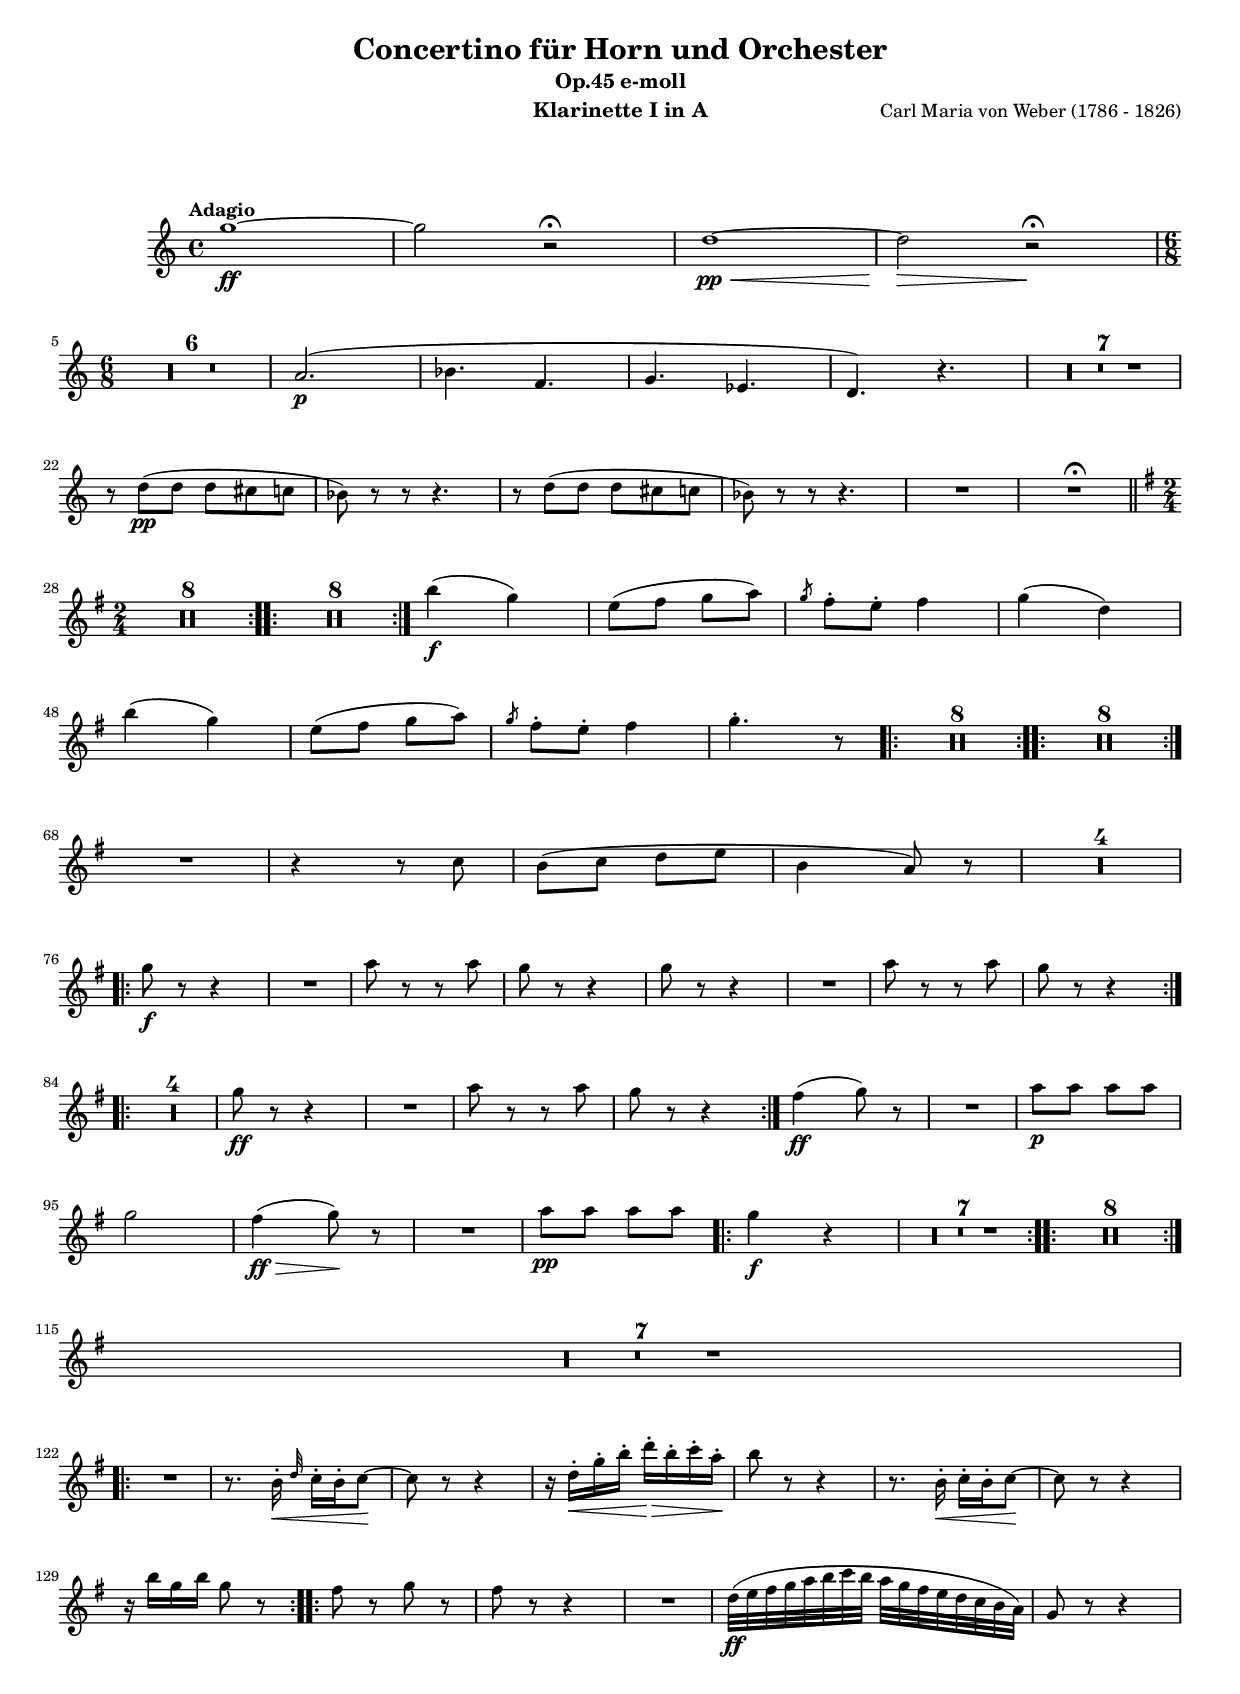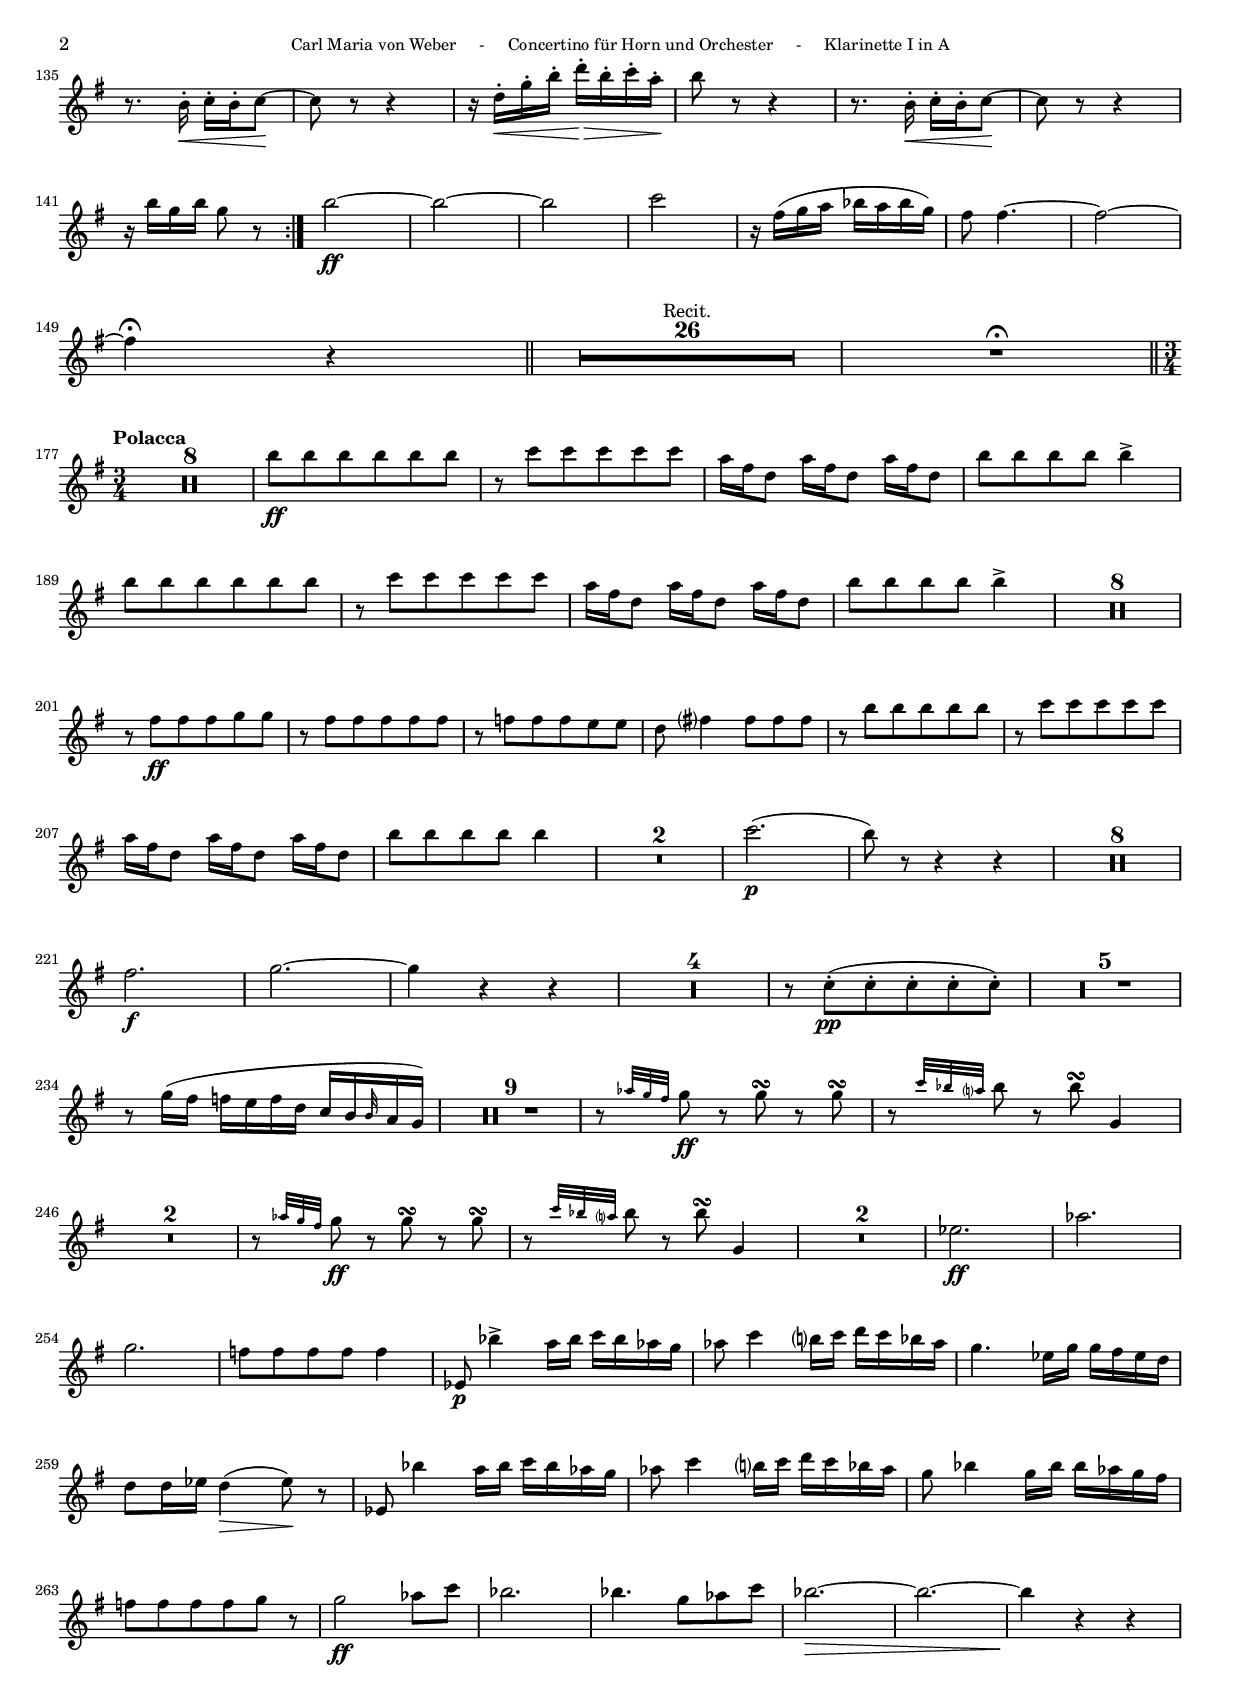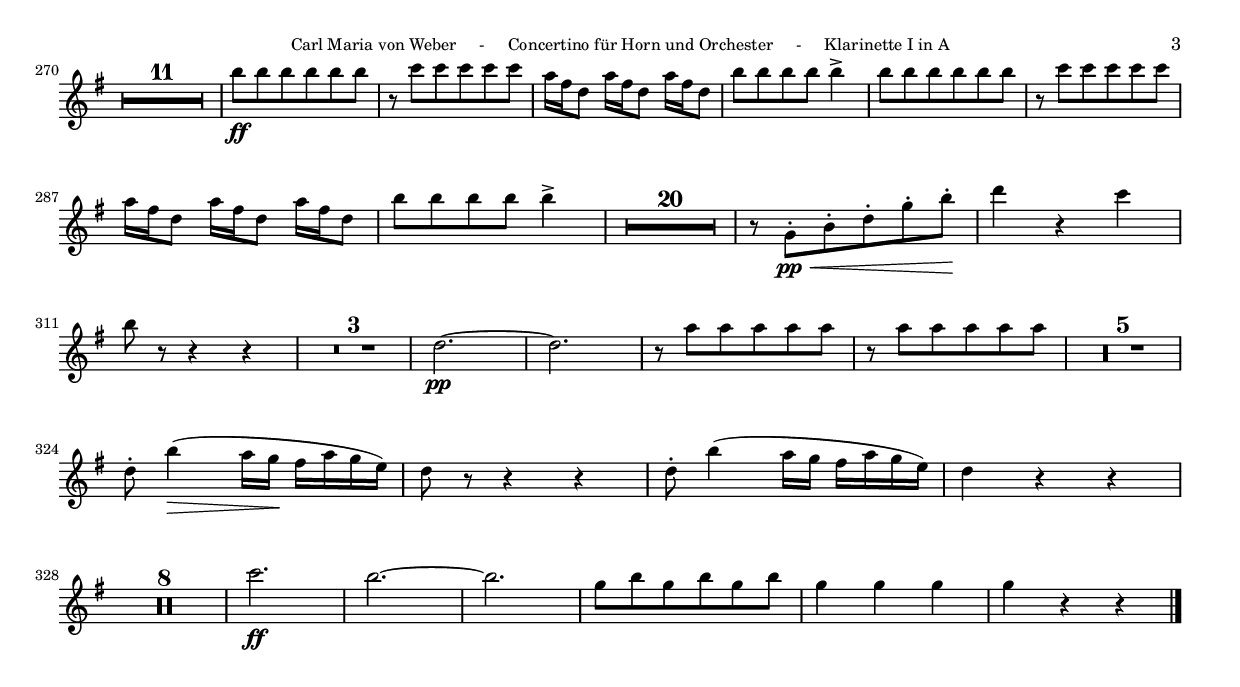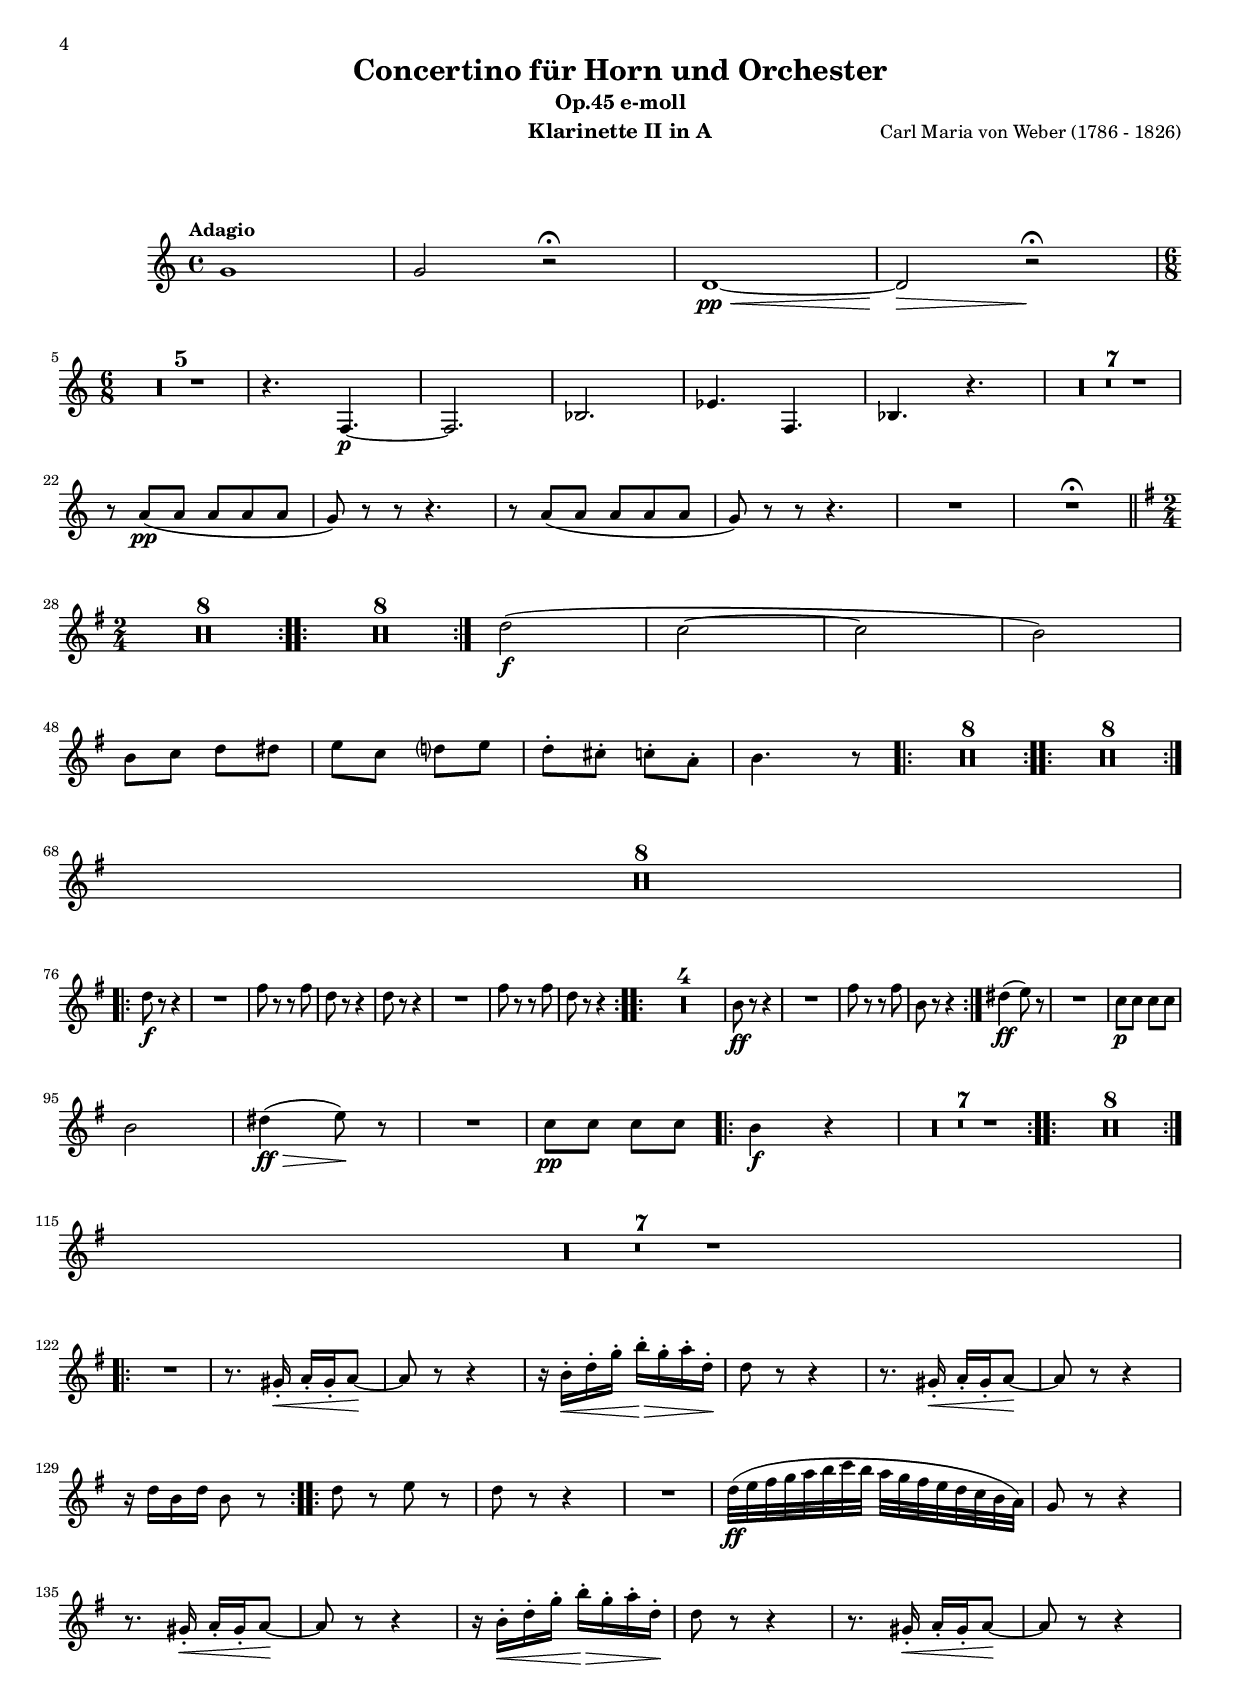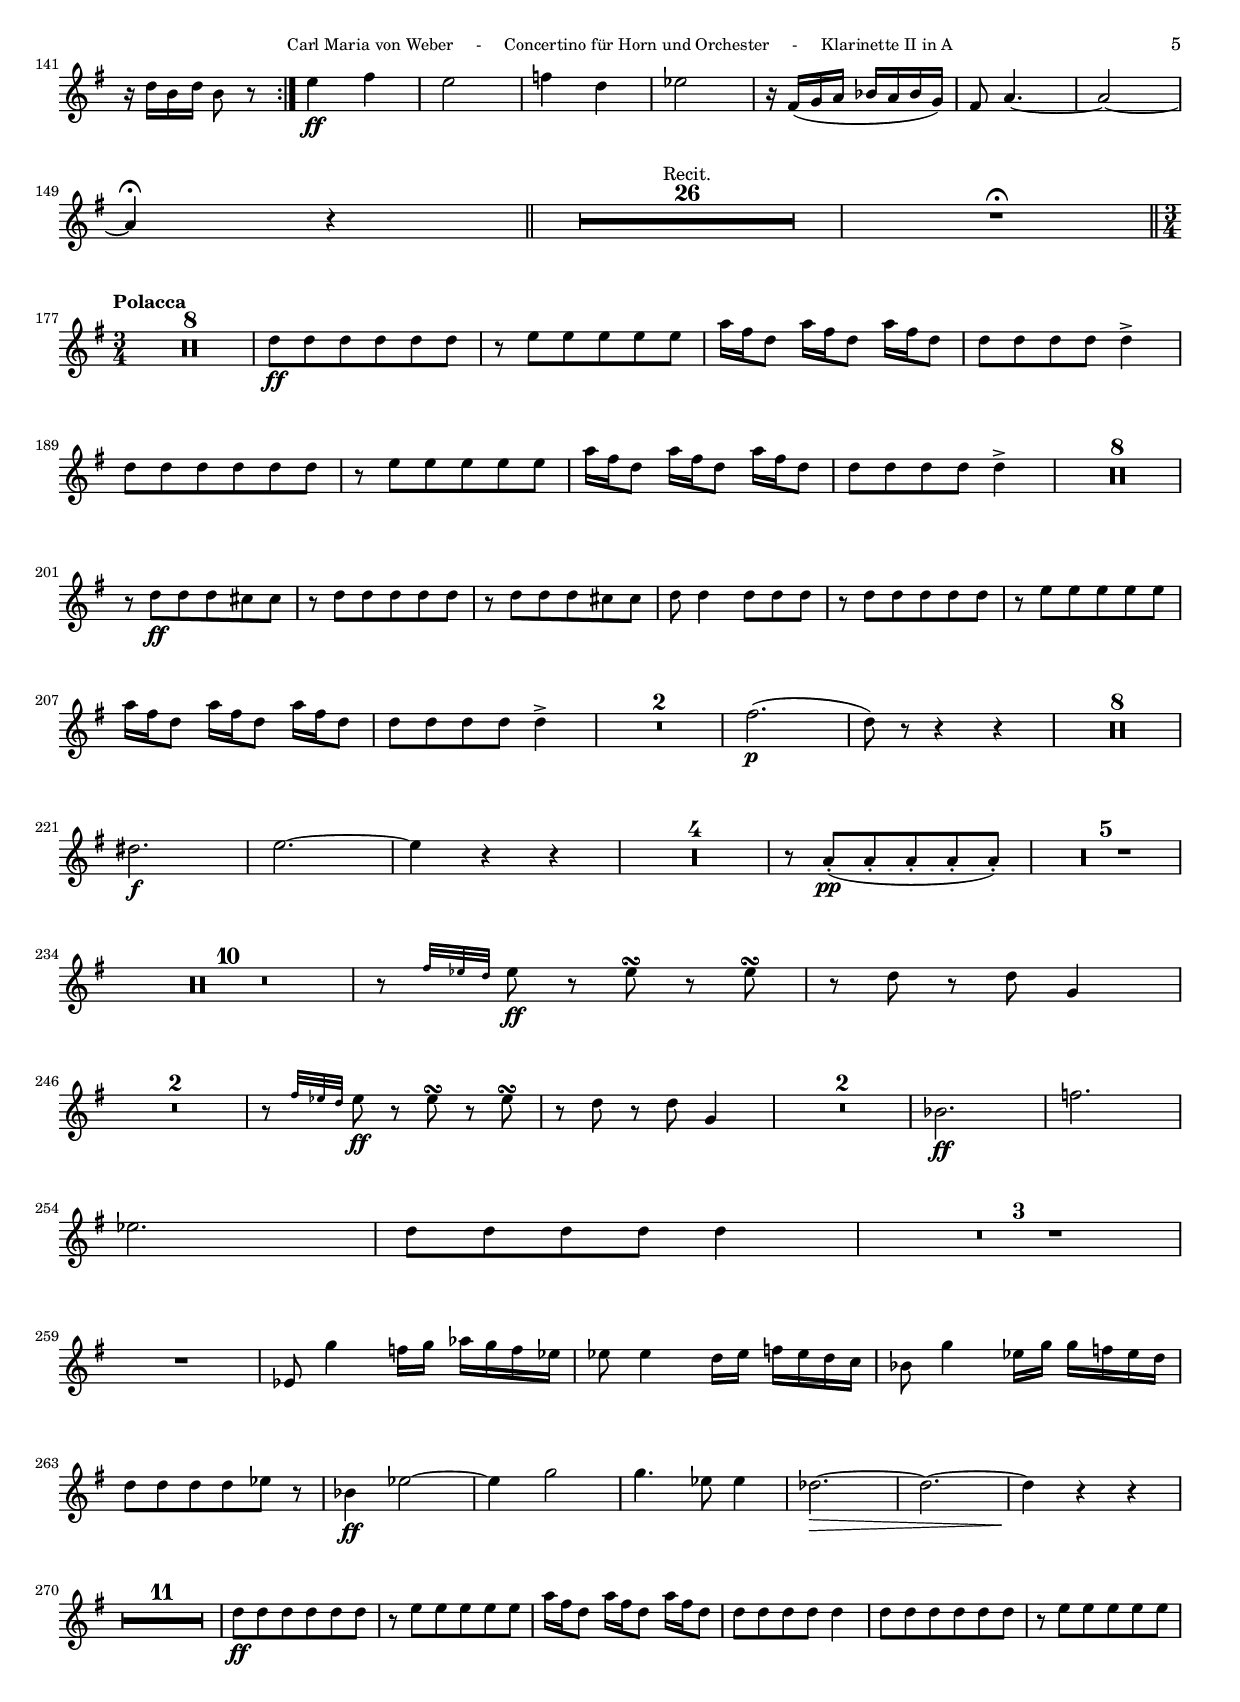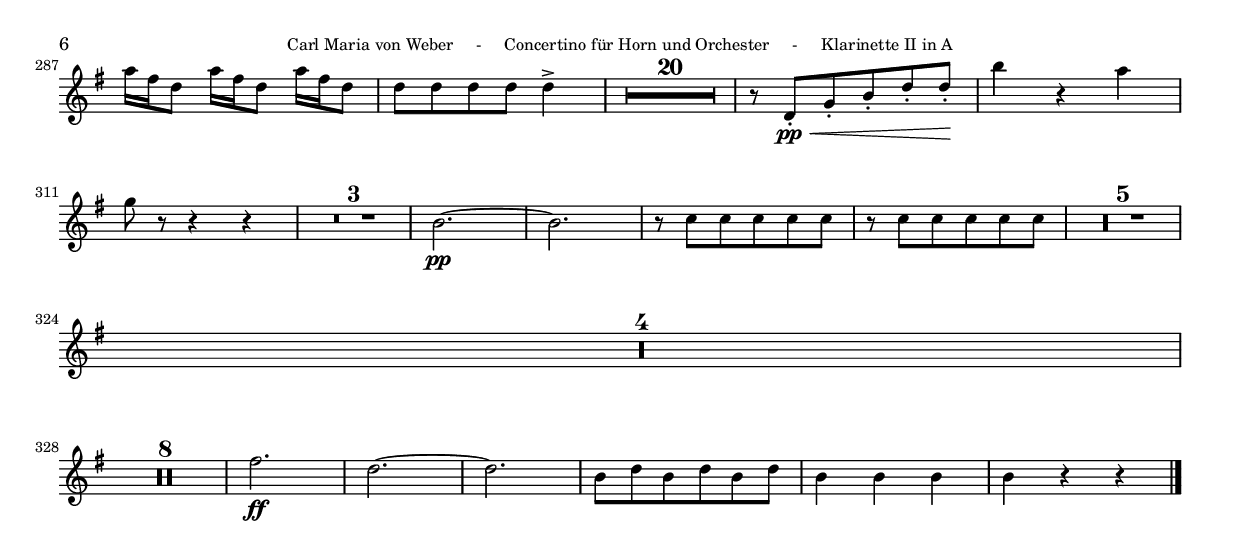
\version "2.18.2"
\language "deutsch"

\paper {
    top-margin = 10\mm
    bottom-margin = 10\mm
    left-margin = 10\mm
    right-margin = 10\mm
    ragged-last = ##f
}

\header{
  title = "Concertino für Horn und Orchester"
  subtitle = "Op.45 e-moll"
  composerShort = "Carl Maria von Weber"
  composer = "Carl Maria von Weber (1786 - 1826)"
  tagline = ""
}

% Adapt this for automatic line-breaks
mBreak = {}
mBreak = { \break }
#(set-global-staff-size 16)

% Useful snippets
pCresc = _\markup { \dynamic p \italic "cresc." }
mfDim = _\markup { \dynamic mf \italic "dim." }
fCantabile = _\markup { \dynamic f \italic "cantabile" }
smorz = _\markup { \italic "smorz." }
sempreFf = _\markup { \italic "sempre" \dynamic ff }
sempreFff = _\markup { \italic "sempre" \dynamic fff }
pocoF = _\markup { \italic "poco" \dynamic f }
ffz = _\markup { \dynamic { ffz } } 
crescMolto = _\markup { \italic "cresc. molto" }
pMoltoCresc = _\markup { \dynamic p \italic "molto cresc." }
sempreCresc = _\markup { \italic "sempre cresc." }
ppEspr = _\markup { \dynamic pp \italic "espr." }
ppiuEspress = _\markup { \dynamic p \italic "più espress." }
pocoCresc = _\markup { \italic "poco cresc." }
mfEspress = _\markup { \dynamic mf \italic "espress." }
pEspress = _\markup { \dynamic p \italic "espress." }
string = ^\markup { \italic "string." }
stringendo = ^\markup { \italic "stringendo" }
pocoString = ^\markup { \italic "poco string." }
sempreStringendo = ^\markup { \italic "sempre stringendo" }
sempreString = ^\markup { \italic "sempre string." }
tuttaForza = _\markup { \italic "tutta forza" }
allargando = _\markup { \italic "allargando" }
pocoMenoMosso = ^\markup {\italic \bold {"Poco meno mosso."} }
rit = ^\markup {\italic {"rit."} }
rall = ^\markup {\italic {"rall."} }
riten = ^\markup {\italic {"riten."} }
ritATempo = ^\markup { \center-align \italic {"  rit. a tempo"} }
aTempo = ^\markup { \italic {"a tempo"} }
moltoRit = ^\markup { \italic {"molto rit."} }
pocoRit = ^\markup {\italic {"poco rit."} }
pocoRiten = ^\markup {\italic {"poco riten."} }
sec = ^\markup {\italic {"sec."} }
pocoRall = ^\markup {\italic {"poco rall."} }
pocoAPocoRall = ^\markup {\italic {"poco a poco rall."} }
pocoAPocoAccel = ^\markup {\italic {"poco a poco accel."} }
pocoAPocoAccelAlD = ^\markup {\italic {"poco a poco accel. al D"} }
sempreAccel = ^\markup {\italic {"sempre accel."} }
solo = ^\markup { "Solo" }
piuF = _\markup { \italic "più" \dynamic f }
piuP = _\markup { \italic "più" \dynamic p }
lento = ^\markup { \italic "Lento" }
accel = ^\markup { \bold { "accel." } }
tempoPrimo = ^\markup { \italic { "Tempo I" } }

% Adapted from http://lsr.di.unimi.it/LSR/Snippet?id=655
% Make title, subtitle, instrument appear on pages other than the first
#(define (part-not-first-page layout props arg)
   (if (not (= (chain-assoc-get 'page:page-number props -1)
               (ly:output-def-lookup layout 'first-page-number)))
       (interpret-markup layout props arg)
       empty-stencil))

\paper {
  oddHeaderMarkup = \markup
  \fill-line {
    " "
    \on-the-fly #part-not-first-page \fontsize #-1.0 \concat {
      \fromproperty #'header:composerShort
      "     -     "
      \fromproperty #'header:title
      "     -     "
      \fromproperty #'header:instrument
    }
    \on-the-fly #print-page-number-check-first \fromproperty #'page:page-number-string
  }
  evenHeaderMarkup = \markup
  \fill-line {
    \on-the-fly #print-page-number-check-first \fromproperty #'page:page-number-string
    \on-the-fly #part-not-first-page \fontsize #-1.0 \concat {
      \fromproperty #'header:composerShort
      "     -     "
      \fromproperty #'header:title
      "     -     "
      \fromproperty #'header:instrument
    }
    " "
  }
  % Distance between title stuff and music
  markup-system-spacing.basic-distance = #12
  markup-system-spacing.minimum-distance = #12
  markup-system-spacing.padding = #10
  % Distance between music systems
  system-system-spacing.basic-distance = #14
  system-system-spacing.minimum-distance = #14
  % system-system-spacing.padding = #10
  
}

% ---------------------------------------------------------

clarinet_I = {
  \set Score.markFormatter = #format-mark-alphabet
  \accidentalStyle Score.modern-cautionary
  \compressFullBarRests
  \defaultTimeSignature
  \time 4/4
  \tempo "Adagio"
  \key c \major
  \clef violin
  \relative c' {
    % p1 1
    g''1\ff~ |
    g2 r \fermata |
    d1\pp\<~ |
    d2\> r\! \fermata
    \mBreak
    
    % p1 2
    \time 6/8
    R1*6/8*6 |
    a2.(\p |
    b4. f |
    g4. es |
    d4.) r |
    R1*6/8*7 |
    \mBreak
    
    %p1 3
    r8 d'(\pp d d cis c |
    b8) r8 r r4. |
    r8 d( d d cis c |
    b8) r8 r r4. |
    R1*6/8 |
    R1*6/8  \fermataMarkup |
    \bar "||"
    \mBreak
    
    %p1 4
    \time 2/4
    \key g \major
    \repeat volta 2 {
      R1*2/4*8
    }
    \repeat volta 2 {
      R1*2/4*8
    }
    h'4(\f g) |
    e8( fis g a) |
    \slashedGrace g8 fis8-. e-. fis4 |
    g4( d) |
    \mBreak
    
    %p1 5
    h'4( g) |
    e8( fis g a) |
    \slashedGrace g8 fis8-. e-. fis4 |
    g4.-. r8 |
    \repeat volta 2 {
      R1*2/4*8
    }
    \repeat volta 2 {
      R1*2/4*8
    }
    \mBreak
    
    %p1 6
    R1*2/4 |
    r4 r8 c, |
    h( c d e |
    h4 a8) r |
    R1*2/4*4 |
    \mBreak
    
    %p1 7
    \repeat volta 2 {
      g'8\f r r4 |
      R1*2/4 |
      a8 r r a |
      g8 r r4 |
      g8 r r4 |
      R1*2/4 |
      a8 r r a |
      g8 r r4 |
    }
    \mBreak
    
    %p1 8
    \repeat volta 4 {
      R1*2/4*4 |
      g8\ff r r4 |
      R1*2/4 |
      a8 r r a |
      g8 r r4 |
    }
    fis4(\ff g8) r |
    R1*2/4 |
    a8\p a a a |
    \mBreak
    
    %p1 9
    g2 |
    fis4(\ff\> g8)\! r |
    R1*2/4 |
    a8\pp a a a |
    \repeat volta 2 {
      g4\f r |
      R1*2/4*7 |
    }
    \repeat volta 2 {
      R1*2/4*8 |
    }
    \mBreak
    
    %p1 10
    R1*2/4*7
    \mBreak
    
    %p2 1
    \repeat volta 2 {
      R1*2/4 |
      r8. h,16-.\< \grace d32 c16-. h-. c8~\! |
      c8 r r4 |
      r16 d-.\< g-. h-. d-.\> h-. c-. a-.\! |
      h8 r r4 |
      r8. h,16-.\< c-. h-. c8~\! |
      c8 r r4 |
      \mBreak
      
      %p2 2
      r16 h' g h g8 r |
    }
    \repeat volta 2 {
      fis8 r g r |
      fis8 r r4 |
      R1*2/4 |
      d32\ff( e fis g a h c h a g fis e d c h a) |
      g8 r r4 |
      \mBreak

      %p2 3
      r8. h16-.\< c-. h-. c8~\! |
      c8 r r4 |
      r16 d-.\< g-. h-. d-.\> h-. c-. a-.\! |
      h8 r r4 |
      r8. h,16-.\< c-. h-. c8~\! |
      c8 r r4 |
      \mBreak

      %p2 4
      r16 h' g h g8 r |
    }
    h2~\ff |
    h2~ |
    h2 |
    c2 |
    r16 fis,( g a b a b g) |
    fis8 fis4.~ |
    fis2~ |
    \mBreak
    
    %p2 5
    fis4\fermata r |
    \bar "||"
    R1*2/4*26 ^\markup { "Recit." } |
    R1*2/4\fermataMarkup
    \bar "||"
    \mBreak
    
    %p2 6
    \time 3/4
    \tempo "Polacca"
    R1*3/4*8 |
    h8\ff \repeat unfold 5 { h8 } |
    r8 \repeat unfold 5 { c8 } |
    \repeat unfold 3 { a16 fis d8 } |
    \repeat unfold 4 h'8 h4-> |
    \mBreak
    
    %p2 7
    h8 \repeat unfold 5 { h8 } |
    r8 \repeat unfold 5 { c8 } |
    \repeat unfold 3 { a16 fis d8 } |
    \repeat unfold 4 h'8 h4-> |
    R1*3/4*8 |
    \mBreak
    
    %p2 8
    r8 fis\ff fis fis g g |
    r8 \repeat unfold 5 { fis } |
    r8 \repeat unfold 3 f e e |
    d8 fis4 \repeat unfold 3 fis8 |
    r8 \repeat unfold 5 h |
    r8 \repeat unfold 5 c |
    \mBreak
    
    %p2 9
    \repeat unfold 3 { a16 fis d8 } |
    \repeat unfold 4 h'8 h4 |
    R1*3/4*2 |
    c2.(\p |
    h8) r8 r4 r |
    R1*3/4*8 |
    \mBreak
    
    %p2 10
    fis2.\f |
    g2.~ |
    g4 r r |
    R1*3/4*4 |
    r8 c,8-.(\pp \repeat unfold 3 c-. c-.)|
    R1*3/4*5 |
    \mBreak
    
    %p3 1
    r8 g'16( fis f e f d c h \grace h32 a16 g) |
    R1*3/4*9 |
    r8 \grace { as'32 g fis } g8\ff r g\turn r g\turn |
    r8 \grace { c32 b a } b8 r b\turn g,4 |
    \mBreak
    
    %p3 2
    R1*3/4*2 |
    r8 \grace { as'32 g fis } g8\ff r g\turn r g\turn |
    r8 \grace { c32 b a } b8 r b\turn g,4 |
    R1*3/4*2 |
    es'2.\ff |
    as2. |
    \mBreak
    
    %p3 3
    g2. |
    \repeat unfold 4 f8 f4 |
    es,8\p b''4-> a16 b c b as g |
    as8 c4 h16 c d c b as |
    g4. es16 g g fis es d |
    \mBreak
    
    %p3 4
    d8 d16 es d4(\> es8)\! r |
    es,8 b''4 a16 b c b as g |
    as8 c4 h16 c d c b as |
    g8 b4 g16 b b as g fis |
    \mBreak
    
    %p3 5
    \repeat unfold 4 f8 g r |
    g2\ff as8 c |
    b2. |
    b4. g8 as c |
    b2.~\> |
    b2.~ |
    b4\! r r |
    \mBreak
    
    %p3 6
    R1*3/4*11 |
    h8\ff \repeat unfold 5 h8 |
    r8 \repeat unfold 5 c |
    \repeat unfold 3 { a16 fis d8 } |
    \repeat unfold 4 h'8 h4-> |
    \repeat unfold 6 h8 |
    r8 \repeat unfold 5 c |
    \mBreak
    
    %p3 7
    \repeat unfold 3 { a16 fis d8 } |
    \repeat unfold 4 h'8 h4-> |
    R1*3/4*20 |
    r8 g,-.\pp\< h-. d-. g-. h-.\! |
    d4 r c |
    \mBreak
    
    %p3 8
    h8 r r4 r |
    R1*3/4*3 |
    d,2.~\pp |
    d2. |
    r8 \repeat unfold 5 a' |
    r8 \repeat unfold 5 a |
    R1*3/4*5 |
    \mBreak
    
    %p3 9
    d,8-. h'4(\> a16 g\! fis a g e) |
    d8 r r4 r |
    d8-. h'4( a16 g fis a g e) |
    d4 r r |
    \mBreak
    
    %p3 10
    R1*3/4*8 |
    c'2.\ff
    h2.~ |
    h2. |
    g8 h g h g h |
    g4 g g |
    g4 r r 
    \bar "|."
  }
}

clarinet_II = {
  \set Score.markFormatter = #format-mark-alphabet
  \accidentalStyle Score.modern-cautionary
  \compressFullBarRests
  \defaultTimeSignature
  \time 4/4
  \tempo "Adagio"
  \key c \major
  \clef violin
  \relative c' {
    % p1 1
    g'1 |
    g2 r \fermata |
    d1\pp\<~ |
    d2\> r\! \fermata
    \mBreak
    
    % p1 2
    \time 6/8
    R1*5/8*6 |
    r4. f,4.~\p |
    f2. |
    b2. |
    es4. f, |
    b4. r |
    R1*6/8*7 |
    \mBreak
    
    
    %p1 3
    r8 a'(\pp a a a a |
    g8) r8 r r4. |
    r8 a( a a a a |
    g8) r8 r r4. |
    R1*6/8 |
    R1*6/8  \fermataMarkup |
    \bar "||"
    \mBreak
    
    %p1 4
    \time 2/4
    \key g \major
    \repeat volta 2 {
      R1*2/4*8
    }
    \repeat volta 2 {
      R1*2/4*8
    }
    d'2(\f |
    c2~ |
    c2 |
    h2) |
    \mBreak
    
    %p1 5
    h8 c d dis |
    e8 c d e |
    d8-. cis-. c-. a-. |
    h4. r8 |
    \repeat volta 2 {
      R1*2/4*8
    }
    \repeat volta 2 {
      R1*2/4*8
    }
    \mBreak
    
    %p1 6
    R1*2/4*8 |
    \mBreak
    
    %p1 7
    \repeat volta 2 {
      d8\f r r4 |
      R1*2/4 |
      fis8 r r fis |
      d8 r r4 |
      d8 r r4 |
      R1*2/4 |
      fis8 r r fis |
      d8 r r4 |
    }
    
    %p1 8
    \repeat volta 2 {
      R1*2/4*4 |
      h8\ff r r4 |
      R1*2/4 |
      fis'8 r r fis |
      h,8 r r4 |
    }
    dis4(\ff e8) r |
    R1*2/4 |
    c8\p c c c |
    \mBreak
    
    %p1 9
    h2 |
    dis4(\ff\> e8)\! r |
    R1*2/4 |
    c8\pp c c c |
    \repeat volta 2 {
      h4\f r |
      R1*2/4*7 |
    }
    \repeat volta 2 {
      R1*2/4*8 |
    }
    \mBreak
    
    %p1 10
    R1*2/4*7
    \mBreak
    
    %p2 1
    \repeat volta 2 {
      R1*2/4 |
      r8. gis16-.\< a-. gis-. a8~\! |
      a8 r r4 |
      r16 h-.\< d-. g-. h-.\> g-. a-. d,-.\! |
      d8 r r4 |
      r8. gis,16-.\< a-. gis-. a8~\! |
      a8 r r4 |
      \mBreak
      
      %p2 2
      r16 d h d h8 r |
    }
    \repeat volta 2 {
      d8 r e r |
      d8 r r4 |
      R1*2/4 |
      d32\ff( e fis g a h c h a g fis e d c h a) |
      g8 r r4 |
      \mBreak

      %p2 3
      r8. gis16-.\< a-. gis-. a8~\! |
      a8 r r4 |
      r16 h-.\< d-. g-. h-.\> g-. a-. d,-.\! |
      d8 r r4 |
      r8. gis,16-.\< a-. gis-. a8~\! |
      a8 r r4 |
      \mBreak
      
      %p2 4
      r16 d h d h8 r |
    }
    e4\ff fis |
    e2 |
    f4 d |
    es 2|
    r16 fis,( g a b a b g) |
    fis8 a4.~ |
    a2~ |
    \mBreak
    
    %p2 5
    a4\fermata r |
    \bar "||"
    R1*2/4*26 ^\markup { "Recit." } |
    R1*2/4\fermataMarkup
    \bar "||"
    \mBreak
    
    %p2 6
    \time 3/4
    \tempo "Polacca"
    R1*3/4*8 |
    d8\ff \repeat unfold 5 { d8 } |
    r8 \repeat unfold 5 { e8 } |
    \repeat unfold 3 { a16 fis d8 } |
    \repeat unfold 4 d8 d4-> |
    \mBreak
    
    %p2 7
    d8 \repeat unfold 5 { d8 } |
    r8 \repeat unfold 5 { e8 } |
    \repeat unfold 3 { a16 fis d8 } |
    \repeat unfold 4 d8 d4-> |
    R1*3/4*8 |
    \mBreak
    
    %p2 8
    r8 d\ff d d cis cis |
    r8 \repeat unfold 5 { d } |
    r8 \repeat unfold 3 d cis cis |
    d8 d4 \repeat unfold 3 d8 |
    r8 \repeat unfold 5 d |
    r8 \repeat unfold 5 e |
    \mBreak
    
    %p2 9
    \repeat unfold 3 { a16 fis d8 } |
    \repeat unfold 4 d8 d4-> |
    R1*3/4*2 |
    fis2.(\p |
    d8) r8 r4 r |
    R1*3/4*8 |
    \mBreak
    
    %p2 10
    dis2.\f |
    e2.~ |
    e4 r r |
    R1*3/4*4 |
    r8 a,8-.(\pp \repeat unfold 3 a-. a-.) |
    R1*3/4*5 |
    \mBreak
    
    %p3 1
    R1*3/4*10 |
    r8 \grace { fis'32 es d } es8\ff r es\turn r es\turn |
    r8 d8 r d g,4 |
    \mBreak
    
    %p3 2
    R1*3/4*2 |
    r8 \grace { fis'32 es d } es8\ff r es\turn r es\turn |
    r8 d8 r d g,4 |
    R1*3/4*2 |
    b2.\ff |
    f'2. |
    \mBreak
    
    %p3 3
    es2. |
    \repeat unfold 4 d8 d4 |
    R1*3/4*3 |
    \mBreak
    
    %p3 4
    R1*3/4 |
    es,8 g'4 f16 g as g f es |
    es8 es4 d16 es f es d c |
    b8 g'4 es16 g g f es d |
    \mBreak

    %p3 5
    \repeat unfold 4 d8 es r |
    b4\ff es2~ |
    es4 g2 |
    g4. es8 es4 |
    des2.~\> |
    des2.~ |
    des4\! r r |
    \mBreak
    
    %p3 6
    R1*3/4*11 |
    d8\ff \repeat unfold 5 d8 |
    r8 \repeat unfold 5 e |
    \repeat unfold 3 { a16 fis d8 } |
    \repeat unfold 4 d8 d4 |
    \repeat unfold 6 d8 |
    r8 \repeat unfold 5 e |
    \mBreak
    
    %p3 7
    \repeat unfold 3 { a16 fis d8 } |
    \repeat unfold 4 d8 d4-> |
    R1*3/4*20 |
    r8 d,-.\pp\< g-. h-. d-. d-.\! |
    h'4 r a |
    \mBreak
    
    %p3 8
    g8 r r4 r |
    R1*3/4*3 |
    h,2.~\pp |
    h2. |
    r8 \repeat unfold 5 c |
    r8 \repeat unfold 5 c |
    R1*3/4*5 |
    \mBreak
    
    %p3 9
    R1*3/4*4 |
    \mBreak
    
    %p3 10
    R1*3/4*8 |
    fis2.\ff
    d2.~ |
    d2. |
    h8 d h d h d |
    h4 h h |
    h4 r r |
    \bar "|."
  }
}


% ---------------------------------------------------------

%{
\bookpart {
  \header{
    instrument = "Klarinette I in A"
  }
  \score {
    \new Staff {
      \compressFullBarRests
      \set Score.markFormatter = #format-mark-box-alphabet
      \override DynamicLineSpanner.staff-padding = #3
      \accidentalStyle Score.modern-cautionary
      <<
      {
        \transpose a a \clarinet_I
      }
      \\
      {
        \transpose a a \clarinet_II
      }
      >>
    }
  }
}
%}

\bookpart {
  \header{
    instrument = "Klarinette I in A"
  }
  \score {
    \new Staff {
      \compressFullBarRests
      \set Score.markFormatter = #format-mark-box-alphabet
      \override DynamicLineSpanner.staff-padding = #3
      \accidentalStyle Score.modern-cautionary
      \new Voice {
        \transpose a a \clarinet_I
      }
    }
  }
}


\bookpart {
  \header{
    instrument = "Klarinette II in A"
  }
  \score {
    \new Staff {
      \compressFullBarRests
      \set Score.markFormatter = #format-mark-box-alphabet
      \override DynamicLineSpanner.staff-padding = #3
      \accidentalStyle Score.modern-cautionary
      \new Voice {
        \transpose a a \clarinet_II
      }
    }
  }
}
